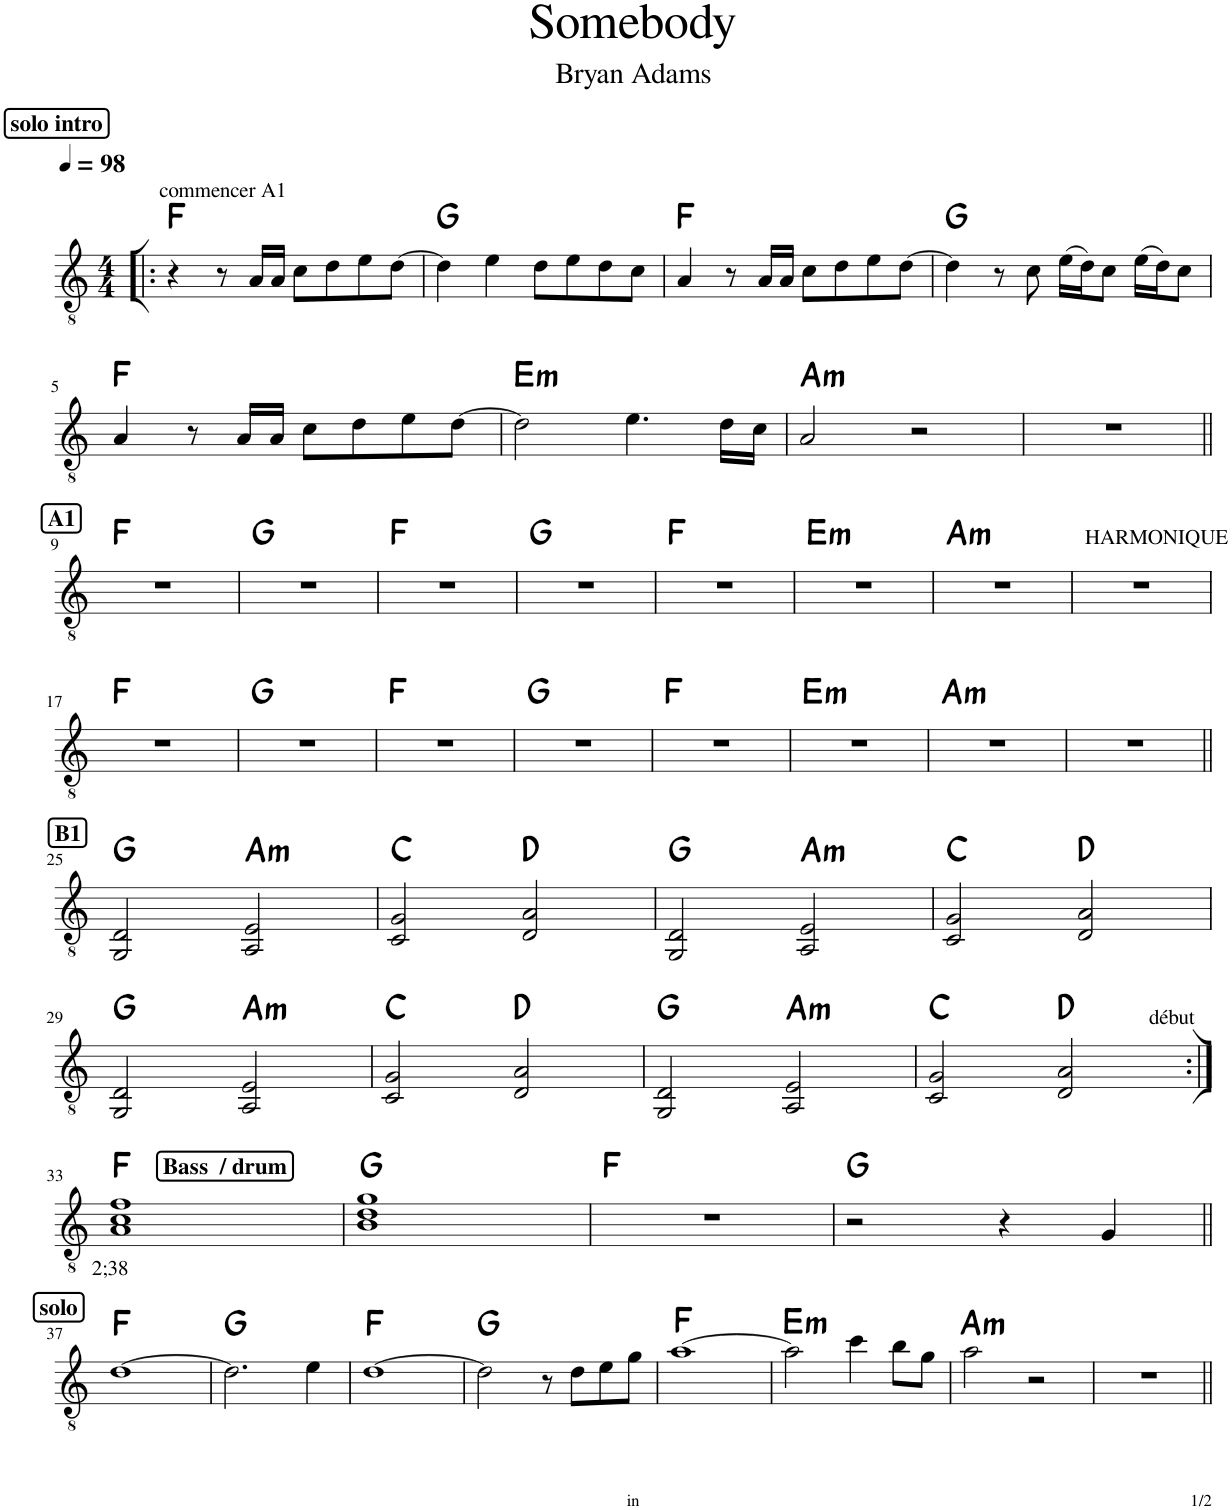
**kern	**harte
*part1	*part1
*staff1	*
*I"Classical Guitar	*
*I'Guit.	*
*clefGv2	*
*k[]	*
*M4/4	*
*MM98	*
!!LO:REH:place=s1:a:B:cj:fs=11:t=solo intro
=1!|:	=1!|:
!LO:TX:a:t=commencer A1	!
4r	F:maj
8r	.
16A/LL	.
16A/JJ	.
8c\L	.
8d\	.
8e\	.
[8d\J	.
=2	=2
4d\]	G:maj
4e\	.
8d\L	.
8e\	.
8d\	.
8c\J	.
=3	=3
4A/	F:maj
8r	.
16A/LL	.
16A/JJ	.
8c\L	.
8d\	.
8e\	.
[8d\J	.
=4	=4
4d\]	G:maj
8r	.
8c\	.
(16e\LL	.
16d\J)	.
8c\J	.
(16e\LL	.
16d\J)	.
8c\J	.
!!LO:LB:g=z
=5	=5
4A/	F:maj
8r	.
16A/LL	.
16A/JJ	.
8c\L	.
8d\	.
8e\	.
[8d\J	.
=6	=6
!	!LO:H:kt=m
2d\]	E:min
4.e\	.
16d\LL	.
16c\JJ	.
=7	=7
!	!LO:H:kt=m
2A/	A:min
2r	.
=8	=8
1r	.
!!LO:LB:g=z
!!LO:REH:place=s1:a:B:cj:fs=11:t=A1
=9||	=9||
1r	F:maj
=10	=10
1r	G:maj
=11	=11
1r	F:maj
=12	=12
1r	G:maj
=13	=13
1r	F:maj
=14	=14
!	!LO:H:kt=m
1r	E:min
=15	=15
!	!LO:H:kt=m
1r	A:min
=16	=16
!LO:TX:a:t=HARMONIQUE	!
1r	.
!!LO:LB:g=z
=17	=17
1r	F:maj
=18	=18
1r	G:maj
=19	=19
1r	F:maj
=20	=20
1r	G:maj
=21	=21
1r	F:maj
=22	=22
!	!LO:H:kt=m
1r	E:min
=23	=23
!	!LO:H:kt=m
1r	A:min
=24	=24
1r	.
!!LO:LB:g=z
!!LO:REH:place=s1:a:B:cj:fs=11:t=B1
=25||	=25||
2GG/ 2D/	G:maj
!	!LO:H:kt=m
2AA/ 2E/	A:min
=26	=26
2C/ 2G/	C:maj
2D/ 2A/	D:maj
=27	=27
2GG/ 2D/	G:maj
!	!LO:H:kt=m
2AA/ 2E/	A:min
=28	=28
2C/ 2G/	C:maj
2D/ 2A/	D:maj
!!LO:LB:g=z
=29	=29
2GG/ 2D/	G:maj
!	!LO:H:kt=m
2AA/ 2E/	A:min
=30	=30
2C/ 2G/	C:maj
2D/ 2A/	D:maj
=31	=31
2GG/ 2D/	G:maj
!	!LO:H:kt=m
2AA/ 2E/	A:min
=32	=32
!LO:TX:a:t=début	!
2C/ 2G/	C:maj
2D/ 2A/	D:maj
!!LO:LB:g=z
!!LO:REH:place=s1:a:B:cj:fs=11:t=Bass  / drum
=33:|!	=33:|!
!LO:TX:b:t=2;38	!
1A 1c 1f	F:maj
=34	=34
1B 1d 1g	G:maj
=35	=35
1r	F:maj
=36	=36
2r	G:maj
4r	.
4G/	.
!!LO:LB:g=z
!!LO:REH:place=s1:a:B:cj:fs=11:t=solo
=37||	=37||
[1d	F:maj
=38	=38
2.d\]	G:maj
4e\	.
=39	=39
[1d	F:maj
=40	=40
2d\]	G:maj
8r	.
8d\L	.
8e\	.
8g\J	.
=41	=41
[1a	F:maj
=42	=42
!	!LO:H:kt=m
2a\]	E:min
4cc\	.
8b\L	.
8g\J	.
=43	=43
!	!LO:H:kt=m
2a\	A:min
2r	.
=44	=44
1r	.
=||	=||
*-	*-
